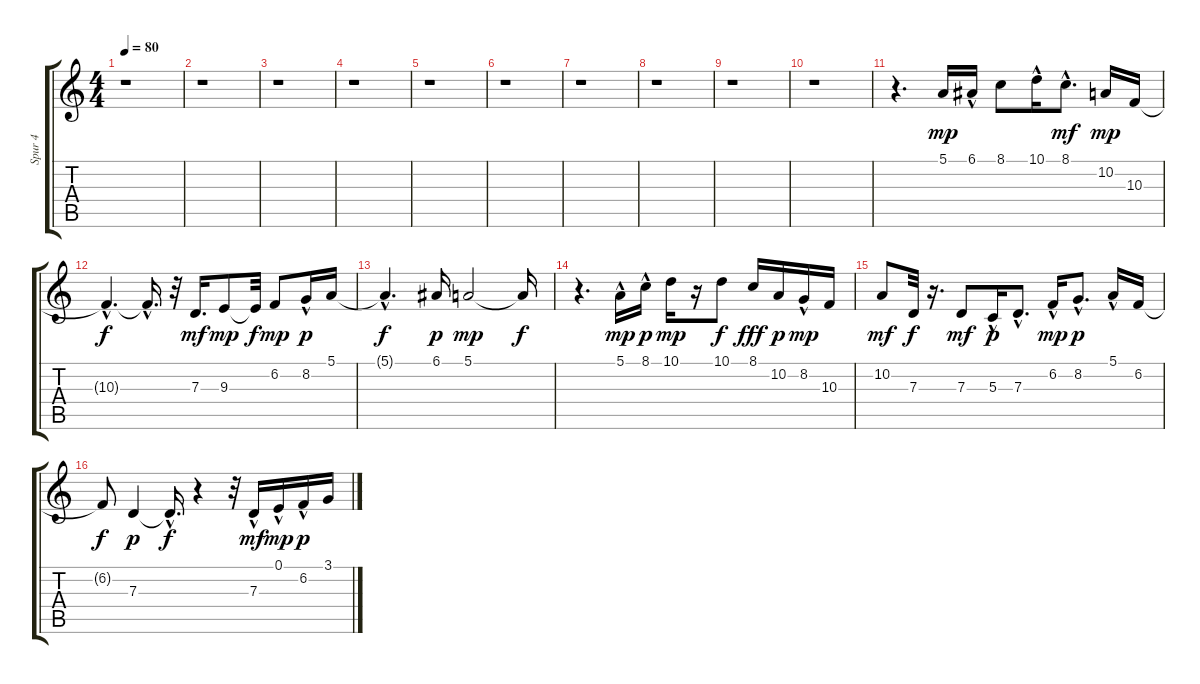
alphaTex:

\track ("Spur 4" "Spur 4") {instrument trumpet}
\staff {score tabs}
\tuning (E4 B3 G3 D3 A2 E2) {hide}
\ts (4 4)
\tempo 80
\clef g2
\ks c
r.1{dy f} |
r.1 |
r.1 |
r.1 |
r.1 |
r.1 |
r.1 |
r.1 |
r.1 |
r.1 |
r.4{d} 5.1.16{dy mp volume 12 instrument trumpet} 6.1{hac}.16 8.1.8 10.1{hac}.16 8.1{hac}.8{d dy mf} 10.2.16{dy mp} 10.3.16 |
10.3{hac t}.4{d dy f} 10.3{hac t}.16{d} r.32 7.3.16{d dy mf} 9.3.8{dy mp} 9.3{t}.32{dy f} 6.2.8{dy mp} 8.2{hac}.16{dy p} 5.1.16 |
5.1{hac t}.4{d dy f} 6.1.16{dy p} 5.1.2{dy mp} 5.1{t}.16{dy f} |
r.4{d} 5.1{hac}.16{dy mp} 8.1{hac}.16{dy p} 10.1.16{dy mp} r.16 10.1.8{dy f} 8.1.16{dy fff} 10.2.16{dy p} 8.2{hac}.16{dy mp} 10.3.16 |
10.2.8{dy mf} 7.3.32{dy f} r.16{d} 7.3.8{dy mf} 5.3{hac}.16{dy p} 7.3{hac}.8{d} 6.2{hac}.16{dy mp} 8.2{hac}.8{d dy p} 5.1{hac}.16 6.2.16 |
6.2{t}.8{dy f} 7.3.4{dy p} 7.3{hac t}.16{d dy f} r.4 r.32 7.3{hac}.16{dy mf} 0.1{hac}.16{dy mp} 6.2{hac}.16{dy p} 3.1.16
